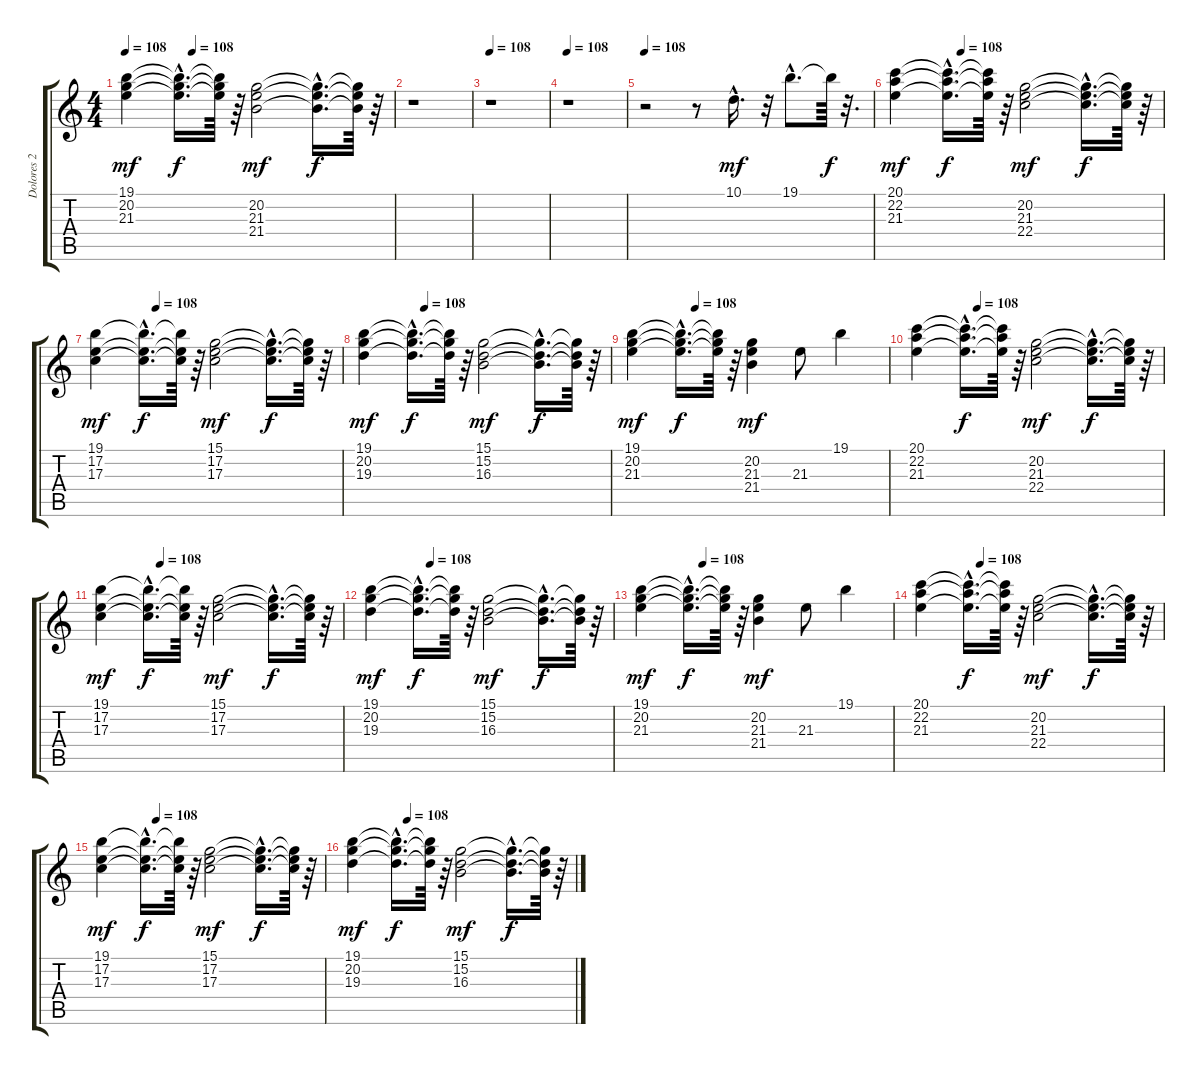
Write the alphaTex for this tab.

\track ("Dolores 2" "Dolores 2") {instrument pad3polysynth}
\staff {score tabs}
\tuning (E4 B3 G3 D3 A2 E2) {hide}
\ts (4 4)
\tempo 108
\tempo (108 0.25)
\clef g2
\ks c
(19.1 20.2 21.3).4{dy mf} (19.1{hac t} 20.2{hac t} 21.3{hac t}).16{d dy f} (19.1{t} 20.2{t} 21.3{t}).64 r.64 (20.2 21.3 21.4).2{dy mf} (20.2{hac t} 21.3{hac t} 21.4{hac t}).16{d dy f} (20.2{t} 21.3{t} 21.4{t}).64 r.64 |
r.1 |
\tempo 108
r.1 |
\tempo 108
r.1 |
\tempo 108
r.2 r.8 10.1{hac}.16{d dy mf} r.32 19.1{hac}.8{d} 19.1{t}.64{dy f} r.32{d} |
\tempo (108 0.25)
(20.1 22.2 21.3).4{dy mf} (20.1{hac t} 22.2{hac t} 21.3{hac t}).16{d dy f} (20.1{t} 22.2{t} 21.3{t}).64 r.64 (20.2 21.3 22.4).2{dy mf} (20.2{hac t} 21.3{hac t} 22.4{hac t}).16{d dy f} (20.2{t} 21.3{t} 22.4{t}).64 r.64 |
\tempo (108 0.25)
(19.1 17.2 17.3).4{dy mf} (19.1{hac t} 17.2{hac t} 17.3{hac t}).16{d dy f} (19.1{t} 17.2{t} 17.3{t}).64 r.64 (15.1 17.2 17.3).2{dy mf} (15.1{hac t} 17.2{hac t} 17.3{hac t}).16{d dy f} (15.1{t} 17.2{t} 17.3{t}).64 r.64 |
\tempo (108 0.25)
(19.1 20.2 19.3).4{dy mf} (19.1{hac t} 20.2{hac t} 19.3{hac t}).16{d dy f} (19.1{t} 20.2{t} 19.3{t}).64 r.64 (15.1 15.2 16.3).2{dy mf} (15.1{hac t} 15.2{hac t} 16.3{hac t}).16{d dy f} (15.1{t} 15.2{t} 16.3{t}).64 r.64 |
\tempo (108 0.25)
(19.1 20.2 21.3).4{dy mf} (19.1{hac t} 20.2{hac t} 21.3{hac t}).16{d dy f} (19.1{t} 20.2{t} 21.3{t}).64 r.64 (20.2 21.3 21.4).4{dy mf} 21.3.8 19.1.4 |
\tempo (108 0.25)
(20.1 22.2 21.3).4 (20.1{hac t} 22.2{hac t} 21.3{hac t}).16{d dy f} (20.1{t} 22.2{t} 21.3{t}).64 r.64 (20.2 21.3 22.4).2{dy mf} (20.2{hac t} 21.3{hac t} 22.4{hac t}).16{d dy f} (20.2{t} 21.3{t} 22.4{t}).64 r.64 |
\tempo (108 0.25)
(19.1 17.2 17.3).4{dy mf} (19.1{hac t} 17.2{hac t} 17.3{hac t}).16{d dy f} (19.1{t} 17.2{t} 17.3{t}).64 r.64 (15.1 17.2 17.3).2{dy mf} (15.1{hac t} 17.2{hac t} 17.3{hac t}).16{d dy f} (15.1{t} 17.2{t} 17.3{t}).64 r.64 |
\tempo (108 0.25)
(19.1 20.2 19.3).4{dy mf} (19.1{hac t} 20.2{hac t} 19.3{hac t}).16{d dy f} (19.1{t} 20.2{t} 19.3{t}).64 r.64 (15.1 15.2 16.3).2{dy mf} (15.1{hac t} 15.2{hac t} 16.3{hac t}).16{d dy f} (15.1{t} 15.2{t} 16.3{t}).64 r.64 |
\tempo (108 0.25)
(19.1 20.2 21.3).4{dy mf} (19.1{hac t} 20.2{hac t} 21.3{hac t}).16{d dy f} (19.1{t} 20.2{t} 21.3{t}).64 r.64 (20.2 21.3 21.4).4{dy mf} 21.3.8 19.1.4 |
\tempo (108 0.25)
(20.1 22.2 21.3).4 (20.1{hac t} 22.2{hac t} 21.3{hac t}).16{d dy f} (20.1{t} 22.2{t} 21.3{t}).64 r.64 (20.2 21.3 22.4).2{dy mf} (20.2{hac t} 21.3{hac t} 22.4{hac t}).16{d dy f} (20.2{t} 21.3{t} 22.4{t}).64 r.64 |
\tempo (108 0.25)
(19.1 17.2 17.3).4{dy mf} (19.1{hac t} 17.2{hac t} 17.3{hac t}).16{d dy f} (19.1{t} 17.2{t} 17.3{t}).64 r.64 (15.1 17.2 17.3).2{dy mf} (15.1{hac t} 17.2{hac t} 17.3{hac t}).16{d dy f} (15.1{t} 17.2{t} 17.3{t}).64 r.64 |
\tempo (108 0.25)
(19.1 20.2 19.3).4{dy mf} (19.1{hac t} 20.2{hac t} 19.3{hac t}).16{d dy f} (19.1{t} 20.2{t} 19.3{t}).64 r.64 (15.1 15.2 16.3).2{dy mf} (15.1{hac t} 15.2{hac t} 16.3{hac t}).16{d dy f} (15.1{t} 15.2{t} 16.3{t}).64 r.64
